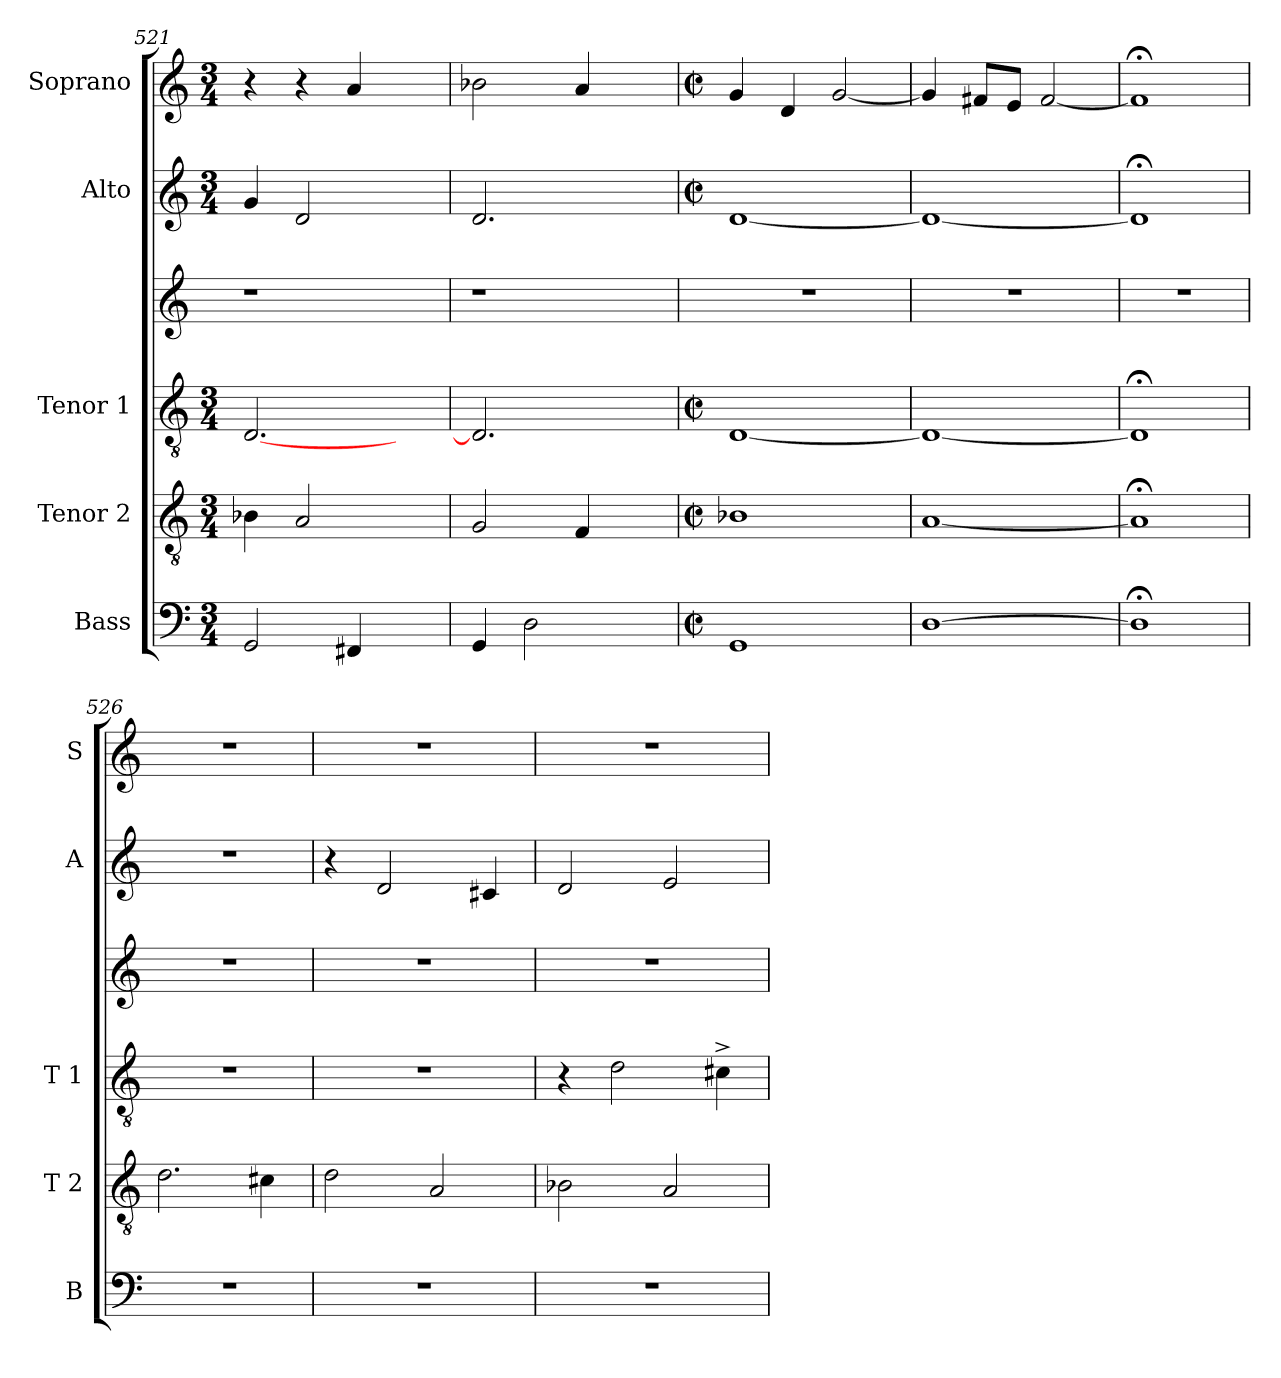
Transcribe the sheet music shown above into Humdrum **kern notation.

**kern	**kern	**kern	**kern	**kern	**kern
*part6	*part5	*part4	*part3	*part2	*part1
*staff6	*staff5	*staff4	*staff3	*staff2	*staff1
*I"Bass	*I"Tenor 2	*I"Tenor 1	*	*I"Alto	*I"Soprano
*I'B	*I'T 2	*I'T 1	*	*I'A	*I'S
*clefF4	*clefGv2	*clefGv2	*clefG2	*clefG2	*clefG2
*k[]	*k[]	*k[]	*k[]	*k[]	*k[]
*C:	*C:	*C:	*C:	*C:	*C:
*M3/4	*M3/4	*M3/4	*	*M3/4	*M3/4
=521	=521	=521	=521	=521	=521
2GG/	4B-X\	[<2.D/	1r	4g/	4r
.	2A/	.	.	2d/	4r
4FF#X/	.	.	.	.	4a/
4ryy	4ryy	4ryy	.	4ryy	4ryy
=522	=522	=522	=522	=522	=522
4GG/	2G/	2.D/]	1r	2.d/	2b-X\
2D\	.	.	.	.	.
.	4F/	.	.	.	4a/
4ryy	4ryy	4ryy	.	4ryy	4ryy
=523	=523	=523	=523	=523	=523
*M2/2	*M2/2	*M2/2	*	*M2/2	*M2/2
*met(c|)	*met(c|)	*met(c|)	*	*met(c|)	*met(c|)
1GG	1B-X	[<1D	1r	[<1d	4g/
.	.	.	.	.	4d/
.	.	.	.	.	[<2g/
=524	=524	=524	=524	=524	=524
[>1D	[<1A	1D_	1r	1d_	4g/]
.	.	.	.	.	8f#X/L
.	.	.	.	.	8e/J
.	.	.	.	.	[<2f#/
=525	=525	=525	=525	=525	=525
1D;<]	1A;]	1D;]	1r	1d;]	1f#;]
!!LO:PB:g=z
=526	=526	=526	=526	=526	=526
1r	2.d\	1r	1r	1r	1r
.	4c#X\	.	.	.	.
=527	=527	=527	=527	=527	=527
1r	2d\	1r	1r	4r	1r
.	.	.	.	2d/	.
.	2A/	.	.	.	.
.	.	.	.	4c#X/	.
=528	=528	=528	=528	=528	=528
1r	2B-X\	4r	1r	2d/	1r
.	.	2d\	.	.	.
.	2A/	.	.	2e/	.
.	.	4c#X^>\	.	.	.
=	=	=	=	=	=
*-	*-	*-	*-	*-	*-
